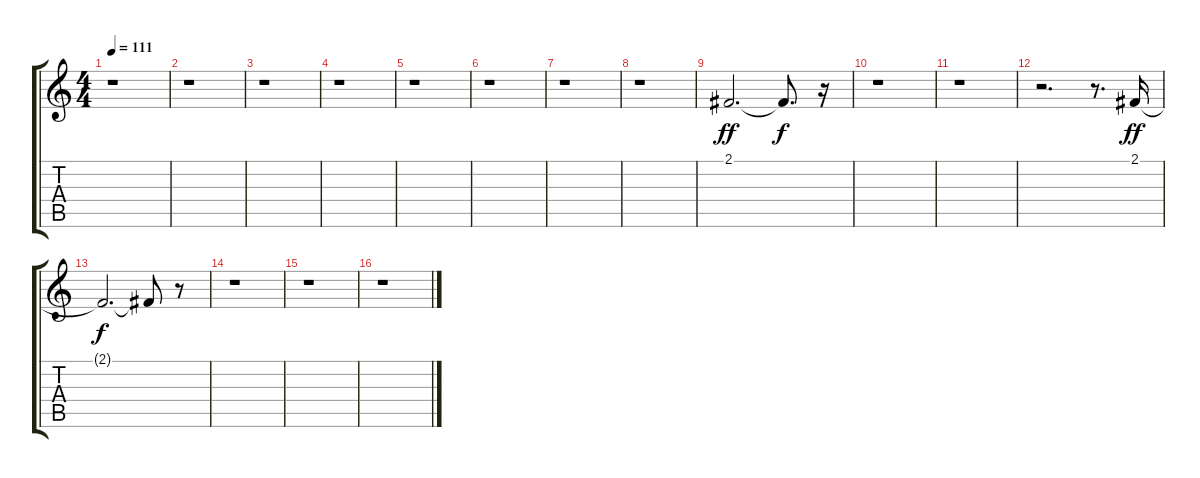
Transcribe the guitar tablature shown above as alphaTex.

\track "" {instrument synthstrings1}
\staff {score tabs}
\tuning (E4 B3 G3 D3 A2 E2) {hide}
\ts (4 4)
\tempo 111
\clef g2
\ks c
r.1{dy f} |
r.1 |
r.1 |
r.1 |
r.1 |
r.1 |
r.1 |
r.1 |
2.1.2{d dy ff} 2.1{t}.8{d dy f} r.16 |
r.1 |
r.1 |
r.2{d} r.8{d} 2.1.16{dy ff} |
2.1{t}.2{d dy f} 2.1{t}.8 r.8 |
r.1 |
r.1 |
r.1
